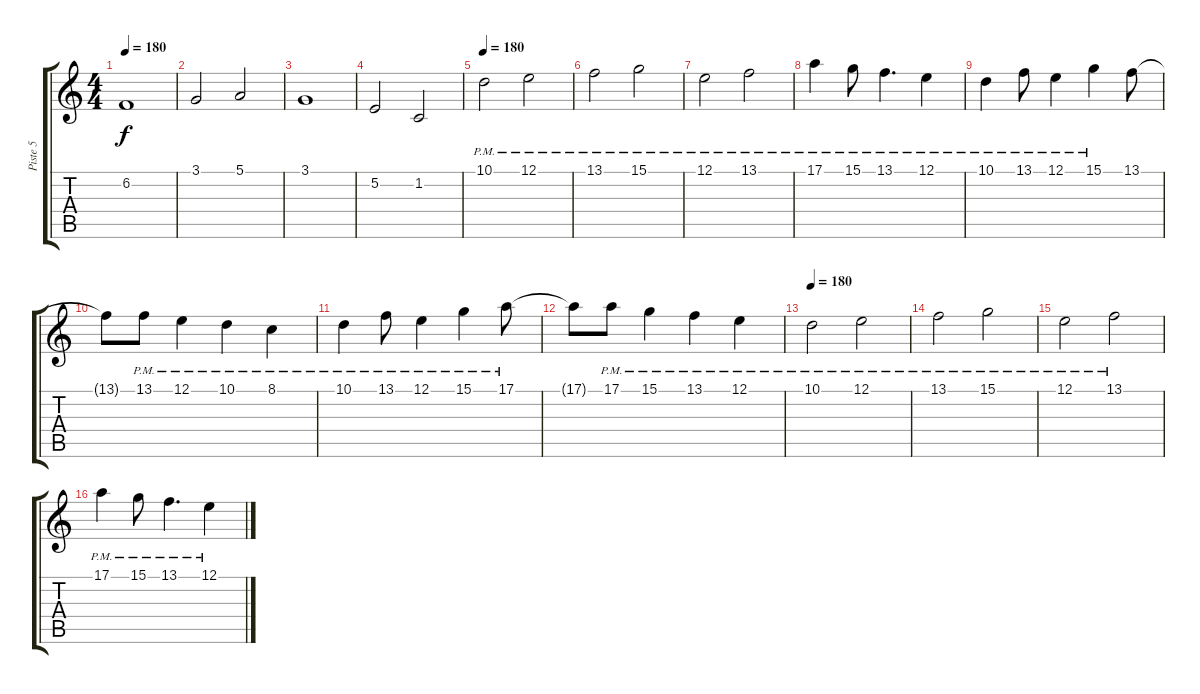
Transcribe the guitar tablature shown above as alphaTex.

\track ("Piste 5" "Piste 5") {instrument lead2sawtooth}
\staff {score tabs}
\tuning (E4 B3 G3 D3 A2 D2) {hide}
\ts (4 4)
\tempo 180
\clef g2
\ks c
6.2.1{dy f} |
3.1.2 5.1.2 |
3.1.1 |
5.2.2 1.2.2 |
\tempo 180
10.1{pm}.2{instrument lead1square} 12.1{pm}.2 |
13.1{pm}.2 15.1{pm}.2 |
12.1{pm}.2 13.1{pm}.2 |
17.1{pm}.4 15.1{pm}.8 13.1{pm}.4{d} 12.1{pm}.4 |
10.1{pm}.4 13.1{pm}.8 12.1{pm}.4 15.1{pm}.4 13.1.8 |
13.1{t}.8 13.1{pm}.8 12.1{pm}.4 10.1{pm}.4 8.1{pm}.4 |
10.1{pm}.4 13.1{pm}.8 12.1{pm}.4 15.1{pm}.4 17.1{pm}.8 |
17.1{t}.8 17.1{pm}.8 15.1{pm}.4 13.1{pm}.4 12.1{pm}.4 |
\tempo 180
10.1{pm}.2{instrument lead1square} 12.1{pm}.2 |
13.1{pm}.2 15.1{pm}.2 |
12.1{pm}.2 13.1{pm}.2 |
17.1{pm}.4 15.1{pm}.8 13.1{pm}.4{d} 12.1{pm}.4
